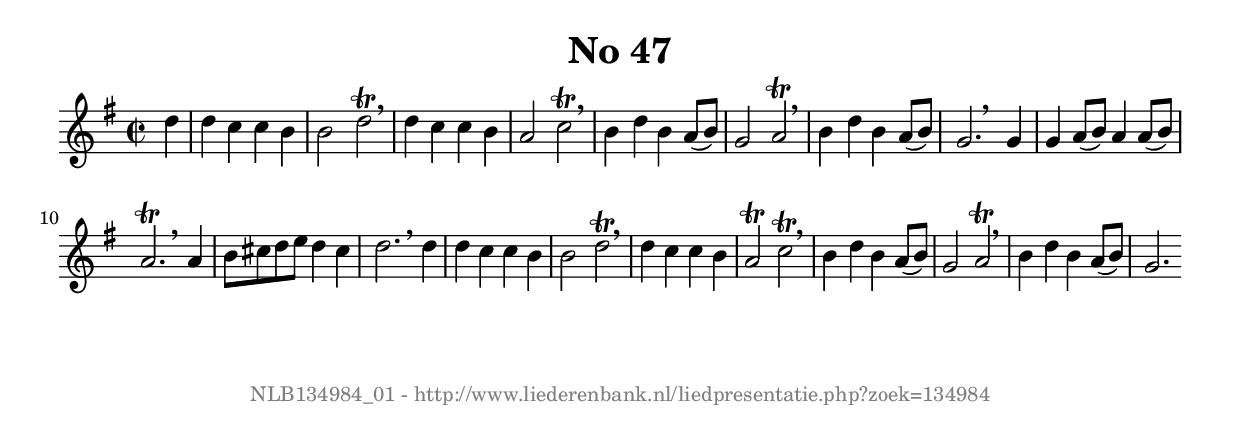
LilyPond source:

%
% produced by wce2krn 1.64 (7 June 2014)
%
\version"2.16"
#(append! paper-alist '(("long" . (cons (* 210 mm) (* 2000 mm)))))
#(set-default-paper-size "long")
sb = {\breathe}
mBreak = {\breathe }
bBreak = {\breathe }
x = {\once\override NoteHead #'style = #'cross }
gl=\glissando
itime={\override Staff.TimeSignature #'stencil = ##f }
ficta = {\once\set suggestAccidentals = ##t}
fine = {\once\override Score.RehearsalMark #'self-alignment-X = #1 \mark \markup {\italic{Fine}}}
dc = {\once\override Score.RehearsalMark #'self-alignment-X = #1 \mark \markup {\italic{D.C.}}}
dcf = {\once\override Score.RehearsalMark #'self-alignment-X = #1 \mark \markup {\italic{D.C. al Fine}}}
dcc = {\once\override Score.RehearsalMark #'self-alignment-X = #1 \mark \markup {\italic{D.C. al Coda}}}
ds = {\once\override Score.RehearsalMark #'self-alignment-X = #1 \mark \markup {\italic{D.S.}}}
dsf = {\once\override Score.RehearsalMark #'self-alignment-X = #1 \mark \markup {\italic{D.S. al Fine}}}
dsc = {\once\override Score.RehearsalMark #'self-alignment-X = #1 \mark \markup {\italic{D.S. al Coda}}}
pv = {\set Score.repeatCommands = #'((volta "1"))}
sv = {\set Score.repeatCommands = #'((volta "2"))}
tv = {\set Score.repeatCommands = #'((volta "3"))}
qv = {\set Score.repeatCommands = #'((volta "4"))}
xv = {\set Score.repeatCommands = #'((volta #f))}
\header{ tagline = ""
title = "No 47"
}
\score {{
\key g \major
\relative g'
{
\set melismaBusyProperties = #'()
\partial 32*8
\time 2/2
\tempo 4=120
\override Score.MetronomeMark #'transparent = ##t
\override Score.RehearsalMark #'break-visibility = #(vector #t #t #f)
d'4 d c c b b2 d^\trill \sb d4 c c b a2 c^\trill \mBreak \bar "|"
b4 d b a8( b) g2 a ^\trill \sb b4 d b a8( b) g2. \bar ":|:" \bBreak
g4 g a8( b) a4 a8( b) a2.^\trill \sb a4 b8 cis d e d4 cis d2. \mBreak
d4 d c c b b2 d^\trill \sb d4 c c b a2^\trill c^\trill \mBreak \bar "|"
b4 d b a8( b) g2 a ^\trill \sb b4 d b a8( b) g2. \bar ":|"
 }}
 \midi { }
 \layout {
            indent = 0.0\cm
}
}
\markup { \vspace #0 } \markup { \with-color #grey \fill-line { \center-column { \smaller "NLB134984_01 - http://www.liederenbank.nl/liedpresentatie.php?zoek=134984" } } }
